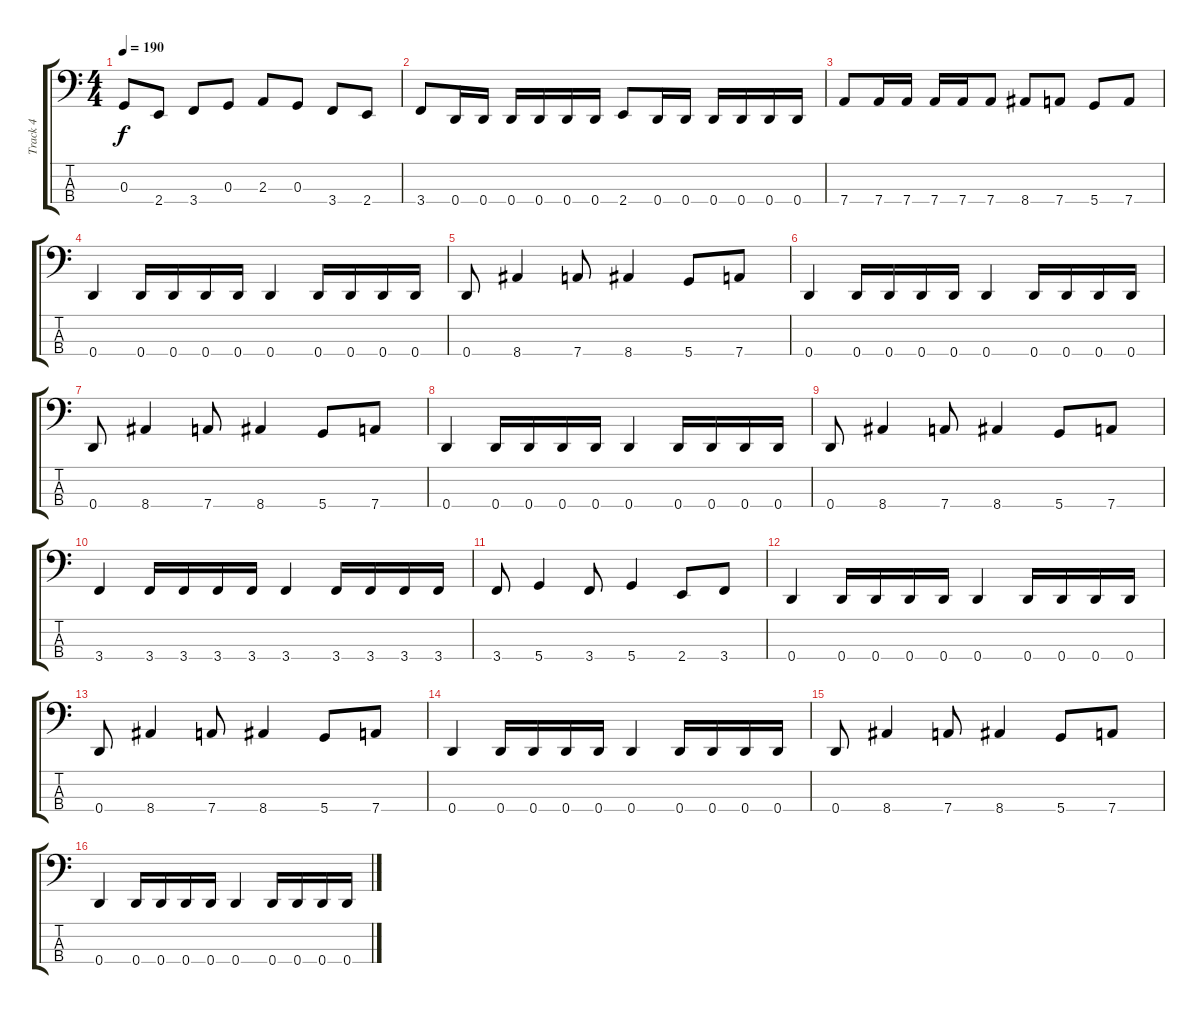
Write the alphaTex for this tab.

\track ("Track 4" "Track 4") {instrument electricbassfinger}
\staff {score tabs}
\tuning (F2 C2 G1 D1) {hide}
\ts (4 4)
\tempo 190
\clef f4
\ks c
0.3.8{dy f} 2.4.8 3.4.8 0.3.8 2.3.8 0.3.8 3.4.8 2.4.8 |
3.4.8 0.4.16 0.4.16 0.4.16 0.4.16 0.4.16 0.4.16 2.4.8 0.4.16 0.4.16 0.4.16 0.4.16 0.4.16 0.4.16 |
7.4.8 7.4.16 7.4.16 7.4.16 7.4.16 7.4.8 8.4.8 7.4.8 5.4.8 7.4.8 |
0.4.4 0.4.16 0.4.16 0.4.16 0.4.16 0.4.4 0.4.16 0.4.16 0.4.16 0.4.16 |
0.4.8 8.4.4 7.4.8 8.4.4 5.4.8 7.4.8 |
0.4.4 0.4.16 0.4.16 0.4.16 0.4.16 0.4.4 0.4.16 0.4.16 0.4.16 0.4.16 |
0.4.8 8.4.4 7.4.8 8.4.4 5.4.8 7.4.8 |
0.4.4 0.4.16 0.4.16 0.4.16 0.4.16 0.4.4 0.4.16 0.4.16 0.4.16 0.4.16 |
0.4.8 8.4.4 7.4.8 8.4.4 5.4.8 7.4.8 |
3.4.4 3.4.16 3.4.16 3.4.16 3.4.16 3.4.4 3.4.16 3.4.16 3.4.16 3.4.16 |
3.4.8 5.4.4 3.4.8 5.4.4 2.4.8 3.4.8 |
0.4.4 0.4.16 0.4.16 0.4.16 0.4.16 0.4.4 0.4.16 0.4.16 0.4.16 0.4.16 |
0.4.8 8.4.4 7.4.8 8.4.4 5.4.8 7.4.8 |
0.4.4 0.4.16 0.4.16 0.4.16 0.4.16 0.4.4 0.4.16 0.4.16 0.4.16 0.4.16 |
0.4.8 8.4.4 7.4.8 8.4.4 5.4.8 7.4.8 |
0.4.4 0.4.16 0.4.16 0.4.16 0.4.16 0.4.4 0.4.16 0.4.16 0.4.16 0.4.16
